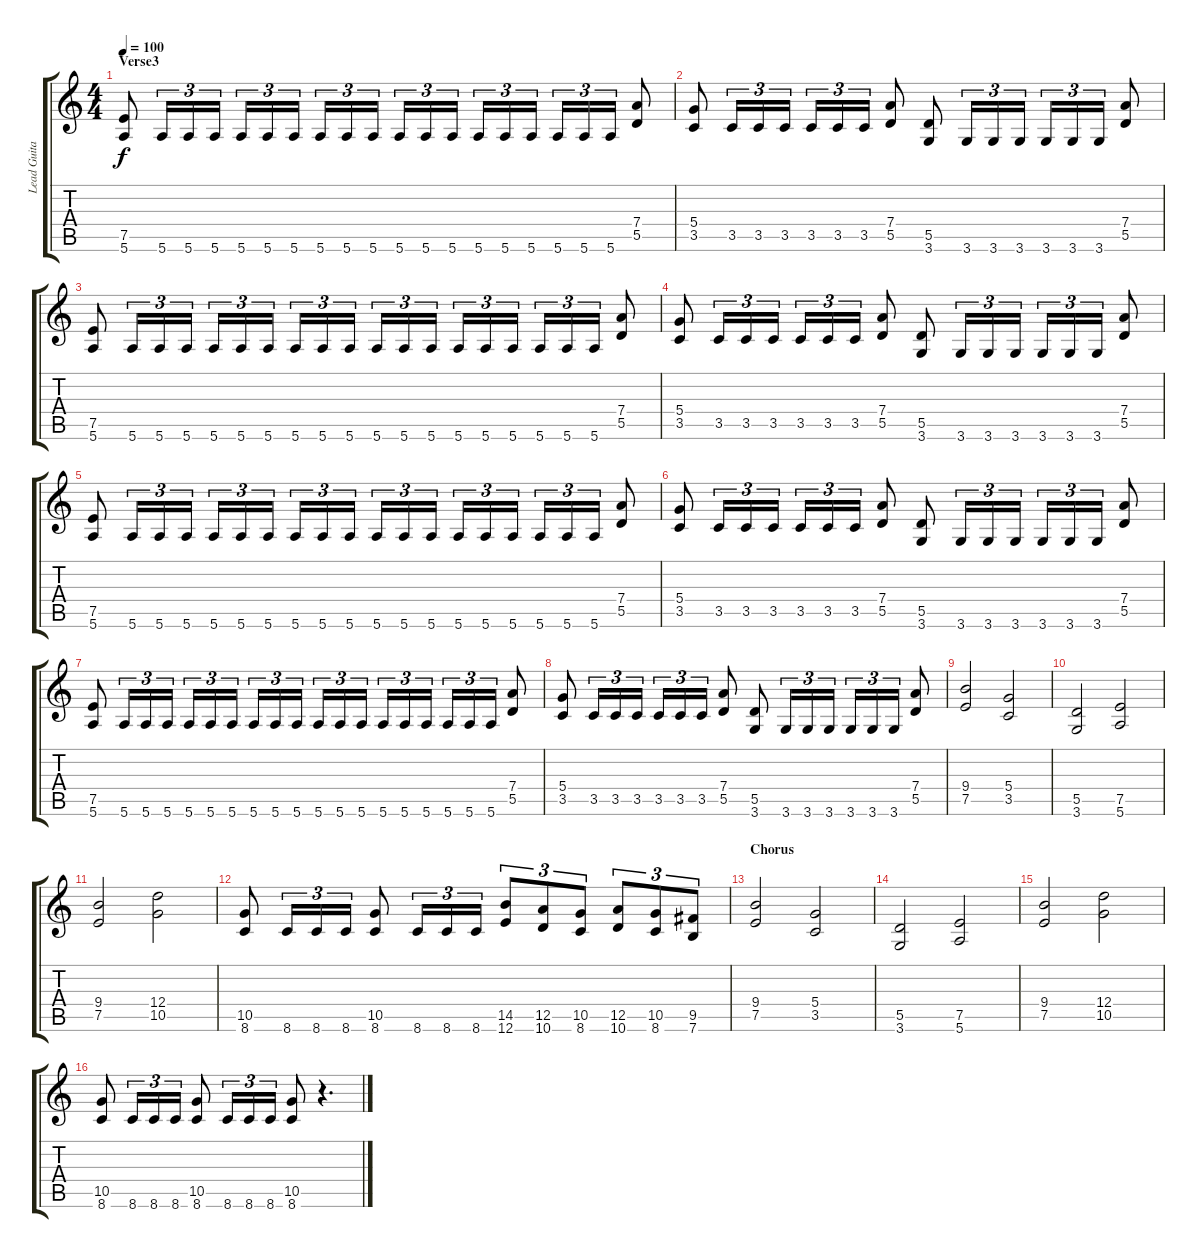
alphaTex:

\track ("Lead Guitar" "Lead Guita") {instrument distortionguitar}
\staff {score tabs}
\tuning (E4 B3 G3 D3 A2 E2) {hide}
\ts (4 4)
\section ("" "Verse3")
\tempo 100
\clef g2
\ks c
(7.5 5.6).8{dy f} 5.6.16{tu (3 2)} 5.6.16{tu (3 2)} 5.6.16{tu (3 2)} 5.6.16{tu (3 2)} 5.6.16{tu (3 2)} 5.6.16{tu (3 2)} 5.6.16{tu (3 2)} 5.6.16{tu (3 2)} 5.6.16{tu (3 2)} 5.6.16{tu (3 2)} 5.6.16{tu (3 2)} 5.6.16{tu (3 2)} 5.6.16{tu (3 2)} 5.6.16{tu (3 2)} 5.6.16{tu (3 2)} 5.6.16{tu (3 2)} 5.6.16{tu (3 2)} 5.6.16{tu (3 2)} (7.4 5.5).8 |
(5.4 3.5).8 3.5.16{tu (3 2)} 3.5.16{tu (3 2)} 3.5.16{tu (3 2)} 3.5.16{tu (3 2)} 3.5.16{tu (3 2)} 3.5.16{tu (3 2)} (7.4 5.5).8 (5.5 3.6).8 3.6.16{tu (3 2)} 3.6.16{tu (3 2)} 3.6.16{tu (3 2)} 3.6.16{tu (3 2)} 3.6.16{tu (3 2)} 3.6.16{tu (3 2)} (7.4 5.5).8 |
(7.5 5.6).8 5.6.16{tu (3 2)} 5.6.16{tu (3 2)} 5.6.16{tu (3 2)} 5.6.16{tu (3 2)} 5.6.16{tu (3 2)} 5.6.16{tu (3 2)} 5.6.16{tu (3 2)} 5.6.16{tu (3 2)} 5.6.16{tu (3 2)} 5.6.16{tu (3 2)} 5.6.16{tu (3 2)} 5.6.16{tu (3 2)} 5.6.16{tu (3 2)} 5.6.16{tu (3 2)} 5.6.16{tu (3 2)} 5.6.16{tu (3 2)} 5.6.16{tu (3 2)} 5.6.16{tu (3 2)} (7.4 5.5).8 |
(5.4 3.5).8 3.5.16{tu (3 2)} 3.5.16{tu (3 2)} 3.5.16{tu (3 2)} 3.5.16{tu (3 2)} 3.5.16{tu (3 2)} 3.5.16{tu (3 2)} (7.4 5.5).8 (5.5 3.6).8 3.6.16{tu (3 2)} 3.6.16{tu (3 2)} 3.6.16{tu (3 2)} 3.6.16{tu (3 2)} 3.6.16{tu (3 2)} 3.6.16{tu (3 2)} (7.4 5.5).8 |
(7.5 5.6).8 5.6.16{tu (3 2)} 5.6.16{tu (3 2)} 5.6.16{tu (3 2)} 5.6.16{tu (3 2)} 5.6.16{tu (3 2)} 5.6.16{tu (3 2)} 5.6.16{tu (3 2)} 5.6.16{tu (3 2)} 5.6.16{tu (3 2)} 5.6.16{tu (3 2)} 5.6.16{tu (3 2)} 5.6.16{tu (3 2)} 5.6.16{tu (3 2)} 5.6.16{tu (3 2)} 5.6.16{tu (3 2)} 5.6.16{tu (3 2)} 5.6.16{tu (3 2)} 5.6.16{tu (3 2)} (7.4 5.5).8 |
(5.4 3.5).8 3.5.16{tu (3 2)} 3.5.16{tu (3 2)} 3.5.16{tu (3 2)} 3.5.16{tu (3 2)} 3.5.16{tu (3 2)} 3.5.16{tu (3 2)} (7.4 5.5).8 (5.5 3.6).8 3.6.16{tu (3 2)} 3.6.16{tu (3 2)} 3.6.16{tu (3 2)} 3.6.16{tu (3 2)} 3.6.16{tu (3 2)} 3.6.16{tu (3 2)} (7.4 5.5).8 |
(7.5 5.6).8 5.6.16{tu (3 2)} 5.6.16{tu (3 2)} 5.6.16{tu (3 2)} 5.6.16{tu (3 2)} 5.6.16{tu (3 2)} 5.6.16{tu (3 2)} 5.6.16{tu (3 2)} 5.6.16{tu (3 2)} 5.6.16{tu (3 2)} 5.6.16{tu (3 2)} 5.6.16{tu (3 2)} 5.6.16{tu (3 2)} 5.6.16{tu (3 2)} 5.6.16{tu (3 2)} 5.6.16{tu (3 2)} 5.6.16{tu (3 2)} 5.6.16{tu (3 2)} 5.6.16{tu (3 2)} (7.4 5.5).8 |
(5.4 3.5).8 3.5.16{tu (3 2)} 3.5.16{tu (3 2)} 3.5.16{tu (3 2)} 3.5.16{tu (3 2)} 3.5.16{tu (3 2)} 3.5.16{tu (3 2)} (7.4 5.5).8 (5.5 3.6).8 3.6.16{tu (3 2)} 3.6.16{tu (3 2)} 3.6.16{tu (3 2)} 3.6.16{tu (3 2)} 3.6.16{tu (3 2)} 3.6.16{tu (3 2)} (7.4 5.5).8 |
(9.4 7.5).2 (5.4 3.5).2 |
(5.5 3.6).2 (7.5 5.6).2 |
(9.4 7.5).2 (12.4 10.5).2 |
(10.5 8.6).8 8.6.16{tu (3 2)} 8.6.16{tu (3 2)} 8.6.16{tu (3 2)} (10.5 8.6).8 8.6.16{tu (3 2)} 8.6.16{tu (3 2)} 8.6.16{tu (3 2)} (14.5 12.6).8{tu (3 2)} (12.5 10.6).8{tu (3 2)} (10.5 8.6).8{tu (3 2)} (12.5 10.6).8{tu (3 2)} (10.5 8.6).8{tu (3 2)} (9.5 7.6).8{tu (3 2)} |
\section ("" "Chorus")
(9.4 7.5).2 (5.4 3.5).2 |
(5.5 3.6).2 (7.5 5.6).2 |
(9.4 7.5).2 (12.4 10.5).2 |
(10.5 8.6).8 8.6.16{tu (3 2)} 8.6.16{tu (3 2)} 8.6.16{tu (3 2)} (10.5 8.6).8 8.6.16{tu (3 2)} 8.6.16{tu (3 2)} 8.6.16{tu (3 2)} (10.5 8.6).8 r.4{d}
